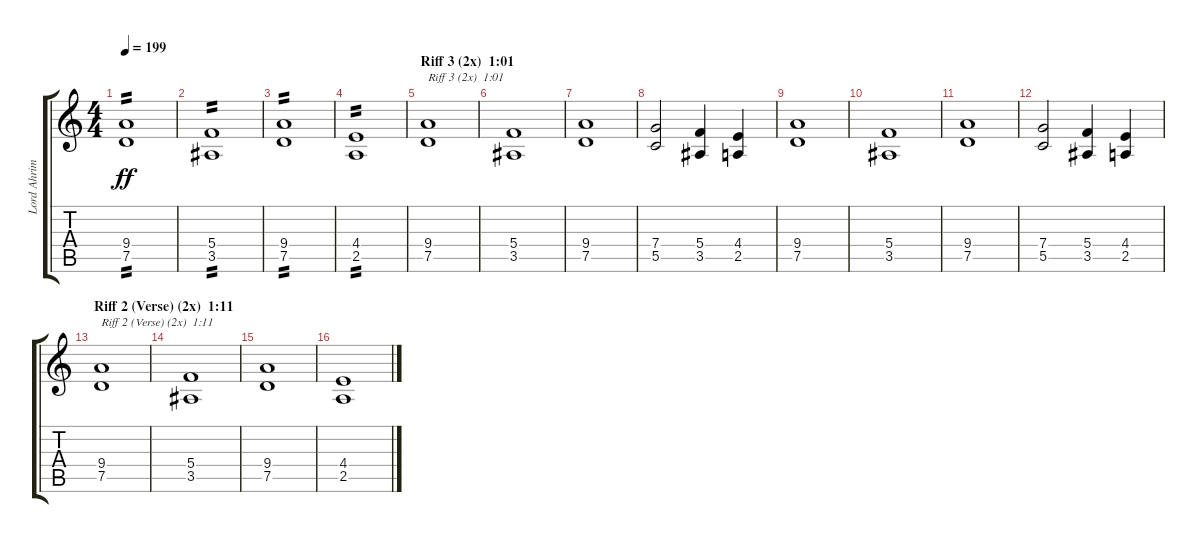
\track ("Lord Ahriman" "Lord Ahrim") {instrument distortionguitar}
\staff {score tabs}
\tuning (D4 A3 F3 C3 G2 D2) {hide}
\ts (4 4)
\tempo 199
\clef g2
\ks c
(9.4 7.5).1{tp 2 dy ff} |
(5.4 3.5).1{tp 2} |
(9.4 7.5).1{tp 2} |
(4.4 2.5).1{tp 2} |
\section ("" "Riff 3 (2x)  1:01")
(9.4 7.5).1{txt "Riff 3 (2x)  1:01"} |
(5.4 3.5).1 |
(9.4 7.5).1 |
(7.4 5.5).2 (5.4 3.5).4 (4.4 2.5).4 |
(9.4 7.5).1 |
(5.4 3.5).1 |
(9.4 7.5).1 |
(7.4 5.5).2 (5.4 3.5).4 (4.4 2.5).4 |
\section ("" "Riff 2 (Verse) (2x)  1:11")
(9.4 7.5).1{txt "Riff 2 (Verse) (2x)  1:11"} |
(5.4 3.5).1 |
(9.4 7.5).1 |
(4.4 2.5).1
